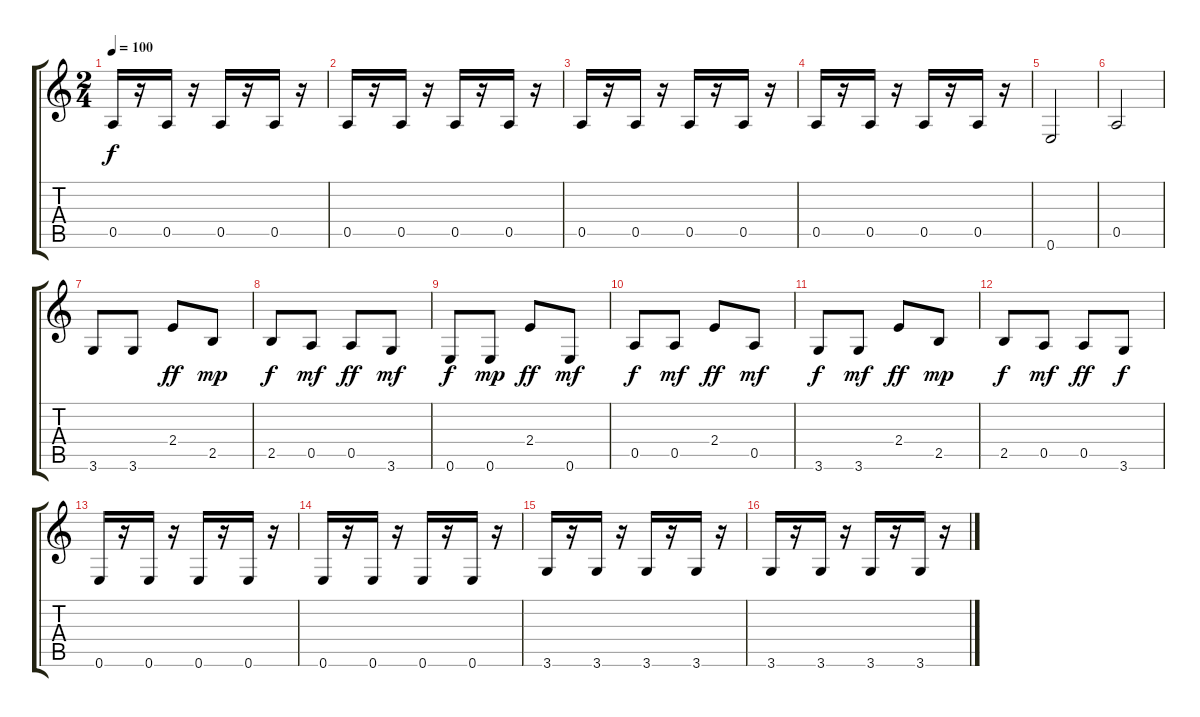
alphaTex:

\track "" {instrument electricbasspick}
\staff {score tabs}
\tuning (E4 B3 G3 D3 A2 E2) {hide}
\ts (2 4)
\tempo 100
\clef g2
\ks c
0.5.16{dy f} r.16 0.5.16 r.16 0.5.16 r.16 0.5.16 r.16 |
0.5.16 r.16 0.5.16 r.16 0.5.16 r.16 0.5.16 r.16 |
0.5.16 r.16 0.5.16 r.16 0.5.16 r.16 0.5.16 r.16 |
0.5.16 r.16 0.5.16 r.16 0.5.16 r.16 0.5.16 r.16 |
0.6.2 |
0.5.2 |
3.6.8 3.6.8 2.4.8{dy ff} 2.5.8{dy mp} |
2.5.8{dy f} 0.5.8{dy mf} 0.5.8{dy ff} 3.6.8{dy mf} |
0.6.8{dy f} 0.6.8{dy mp} 2.4.8{dy ff} 0.6.8{dy mf} |
0.5.8{dy f} 0.5.8{dy mf} 2.4.8{dy ff} 0.5.8{dy mf} |
3.6.8{dy f} 3.6.8{dy mf} 2.4.8{dy ff} 2.5.8{dy mp} |
2.5.8{dy f} 0.5.8{dy mf} 0.5.8{dy ff} 3.6.8{dy f} |
0.6.16 r.16 0.6.16 r.16 0.6.16 r.16 0.6.16 r.16 |
0.6.16 r.16 0.6.16 r.16 0.6.16 r.16 0.6.16 r.16 |
3.6.16 r.16 3.6.16 r.16 3.6.16 r.16 3.6.16 r.16 |
3.6.16 r.16 3.6.16 r.16 3.6.16 r.16 3.6.16 r.16
